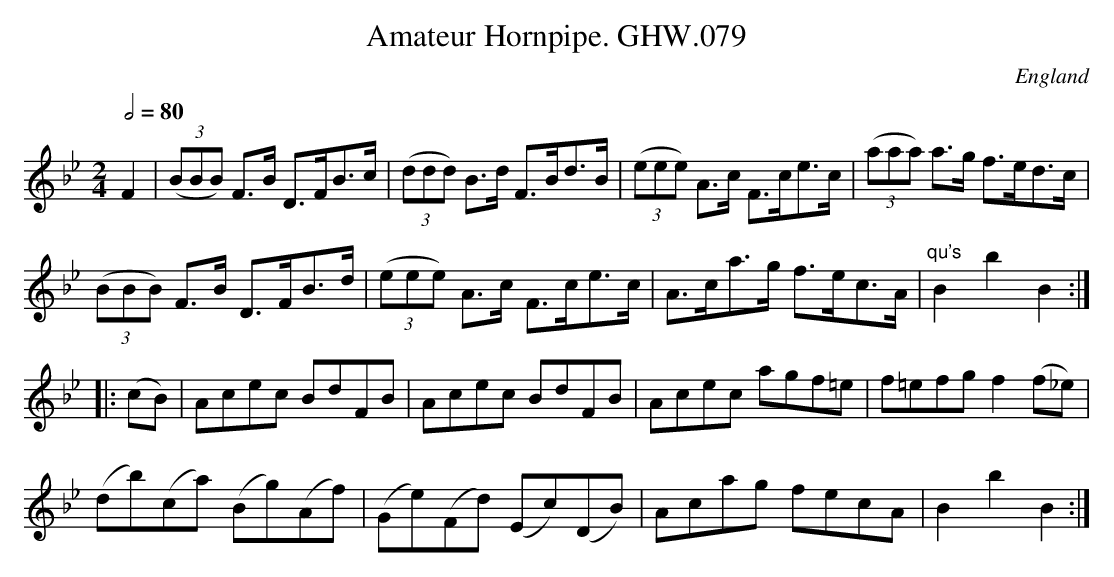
X:1
T:Amateur Hornpipe. GHW.079
L:1/8
M:2/4
O:England
Q:1/2=80
K:Bb
F2|((3BBB) F>B D>FB>c|((3ddd) B>d F>Bd>B|\
((3eee) A>c F>ce>c|((3aaa) a>g f>ed>c|!
((3BBB) F>B D>FB>d|((3eee) A>c F>ce>c|\
A>ca>g f>ec>A|"qu's"B2b2B2:|!
|:(cB)|Acec BdFB|Acec BdFB|Acec agf=e|f=efg f2 (f_e)|!
(db)(ca) (Bg)(Af)|(Ge)(Fd) (Ec)(DB)|Acag fecA|B2b2B2:|
